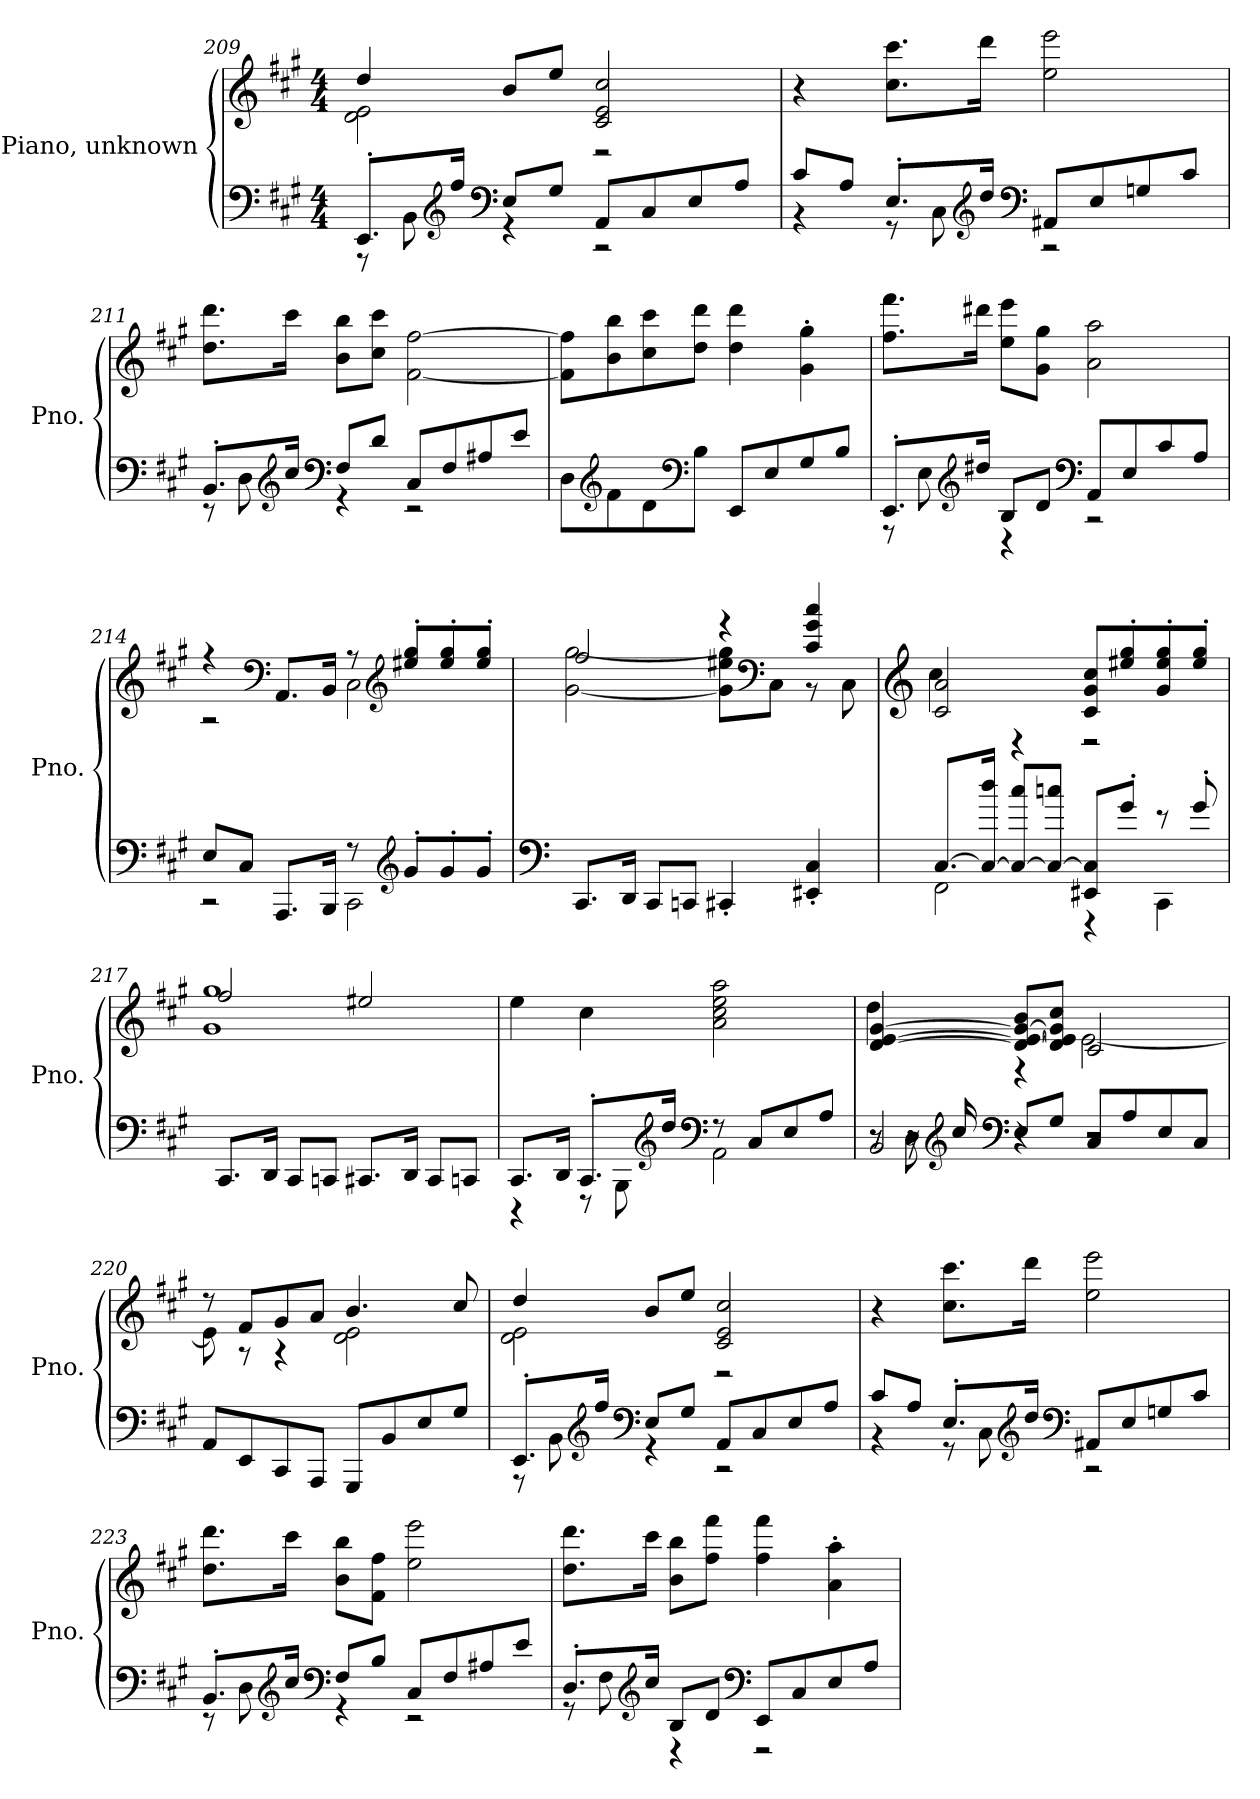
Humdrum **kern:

**kern	**kern
*part1	*part1
*staff2	*staff1
*I"Piano, unknown	*
*I'Pno.	*
*clefF4	*clefG2
*k[f#c#g#]	*k[f#c#g#]
*M4/4	*M4/4
=209	=209
*^	*^
8.EE'/L	8r	4dd/	2d\ 2e\
.	8BB\	.	.
*clefG2	*	*	*
16ff#/Jk	.	.	.
*clefF4	*	*	*
8E/L	4r	8b/L	.
8G#/J	.	8ee/J	.
8AA/L	2r	2c#/ 2e/ 2cc#/	2r
8C#/	.	.	.
8E/	.	.	.
8A/J	.	.	.
*	*	*v	*v
!!LO:LB:g=z
=210	=210	=210
8c#/L	4r	4r
8A/J	.	.
8.E'/L	8r	8.cc#\ 8.ccc#\L
.	8C#\	.
*clefG2	*	*
16dd/Jk	.	16ddd\Jk
*clefF4	*	*
8AA#X/L	2r	2ee\ 2eee\
8E/	.	.
8Gn/	.	.
8c#/J	.	.
=211	=211	=211
8.BB'/L	8r	8.dd\ 8.ddd\L
.	8D\	.
*clefG2	*	*
16cc#/Jk	.	16ccc#\Jk
*clefF4	*	*
8F#/L	4r	8b\ 8bb\L
8d/J	.	8cc#\ 8ccc#\J
8C#/L	2r	[2f#\ [2ff#\
8F#/	.	.
8A#X/	.	.
8e/J	.	.
*v	*v	*
=212	=212
8D\L	8f#\] 8ff#\]L
*clefG2	*
8f#\	8b\ 8bb\
8d\	8cc#\ 8ccc#\
*clefF4	*
8B\J	8dd\ 8ddd\J
8EE/L	4dd\ 4ddd\
8E/	.
8G#/	4g#\' 4gg#\'
8B/J	.
!!LO:LB:g=z
=213	=213
*^	*
8.EE'/L	8r	8.ff#\ 8.fff#\L
.	8E\	.
*clefG2	*	*
16dd#X/Jk	.	16ddd#X\Jk
8B/L	4r	8ee\ 8eee\L
8d/J	.	8g#\ 8gg#\J
*clefF4	*	*
8AA/L	2r	2a\ 2aa\
8E/	.	.
8c#/	.	.
8A/J	.	.
=214	=214	=214
*	*	*^
8E/L	2r	4r	2r
8C#/J	.	.	.
*	*	*clefF4	*
8.AAA/L	.	8.AA/L	.
16BBB/Jk	.	16BB/Jk	.
8r	2CC#\	8r	2C#\
*clefG2	*	*clefG2	*
8g#'/L	.	8ee#X/' 8gg#/'L	.
8g#'/	.	8ee#/' 8gg#/'	.
8g#'/J	.	8ee#/' 8gg#/'J	.
*v	*v	*	*
=215	=215	=215
*clefF4	*	*
8.CC#/L	2ff#/	[2g#\ [2gg#\
16DD/Jk	.	.
8CC#/L	.	.
8CCn/J	.	.
4CC#X'/	4r	8g#\] 8ee#X\ 8gg#\]L
*	*clefF4	*
.	.	8C#\J
4EE#X/' 4C#/'	4c#/ 4g#/ 4cc#/	8r
.	.	8C#\
!!LO:LB:g=z	!!
=216	=216	=216
*	*clefG2	*
*^	*	*
[8.C#/L	2FF#\	2c#/ 2a/	4cc#\
16C#/_ 16dd/Jk	.	.	.
8C#/_ 8cc#/L	.	.	4r
8C#/_ 8ccn/J	.	.	.
8EE#X/ 8C#/]L	4r	8c#/ 8g#/ 8cc#/L	2r
8g#'/J	.	8ee#X/' 8gg#/'	.
8r	4CC#\	8g#/' 8ee#/' 8gg#/'	.
8g#'/	.	8ee#/' 8gg#/'J	.
*v	*v	*	*
=217	=217	=217
8.CC#/L	2ff#/	1g# 1gg#
16DD/Jk	.	.
8CC#/L	.	.
8CCn/J	.	.
8.CC#X/L	2ee#X/	.
16DD/Jk	.	.
8CC#/L	.	.
8CCn/J	.	.
*	*v	*v
=218	=218
*^	*
8.CC#/L	4r	4ee\
16DD/Jk	.	.
8.CC#'/L	8r	4cc#\
.	8BBB\	.
*clefG2	*	*
16dd/Jk	.	.
*clefF4	*	*
8r	2AA\	2a\ 2cc#\ 2ee\ 2aa\
8C#/L	.	.
8E/	.	.
8A/J	.	.
!!LO:LB:g=z
=219	=219	=219
*	*^	*^
8r	8r	2BB/	[4d/ [4e/ [4g#/	4dd\
16r	8D\	.	.	.
*clefG2	*	*	*	*
16cc#/	.	.	.	.
*clefF4	*	*	*	*
8E/L	4r	.	8d/_ 8e/_ 8g#/_ 8b/L	4r
8G#/J	.	.	8d/] 8e/] 8g#/] 8cc#/J	.
8C#/L	2r	2r	2c#/	[2e\
8A/	.	.	.	.
8E/	.	.	.	.
8C#/J	.	.	.	.
*v	*v	*v	*	*
=220	=220	=220
8AA/L	8r	8e\]
8EE/	8f#/L	8r
8CC#/	8g#/	4r
8AAA/J	8a/J	.
8GGG#/L	4.b/	2d\ 2e\
8BB/	.	.
8E/	.	.
8G#/J	8cc#/	.
=221	=221	=221
*^	*	*
8.EE'/L	8r	4dd/	2d\ 2e\
.	8BB\	.	.
*clefG2	*	*	*
16ff#/Jk	.	.	.
*clefF4	*	*	*
8E/L	4r	8b/L	.
8G#/J	.	8ee/J	.
8AA/L	2r	2c#/ 2e/ 2cc#/	2r
8C#/	.	.	.
8E/	.	.	.
8A/J	.	.	.
*	*	*v	*v
!!LO:PB:g=z
=222	=222	=222
8c#/L	4r	4r
8A/J	.	.
8.E'/L	8r	8.cc#\ 8.ccc#\L
.	8C#\	.
*clefG2	*	*
16dd/Jk	.	16ddd\Jk
*clefF4	*	*
8AA#X/L	2r	2ee\ 2eee\
8E/	.	.
8Gn/	.	.
8c#/J	.	.
=223	=223	=223
8.BB'/L	8r	8.dd\ 8.ddd\L
.	8D\	.
*clefG2	*	*
16cc#/Jk	.	16ccc#\Jk
*clefF4	*	*
8F#/L	4r	8b\ 8bb\L
8B/J	.	8f#\ 8ff#\J
8C#/L	2r	2ee\ 2eee\
8F#/	.	.
8A#X/	.	.
8e/J	.	.
=224	=224	=224
8.D'/L	8r	8.dd\ 8.ddd\L
.	8F#\	.
*clefG2	*	*
16cc#/Jk	.	16ccc#\Jk
8B/L	4r	8b\ 8bb\L
8d/J	.	8ff#\ 8fff#\J
*clefF4	*	*
8EE/L	2r	4ff#\ 4fff#\
8C#/	.	.
8E/	.	4a\' 4aa\'
8A/J	.	.
*v	*v	*
=	=
*-	*-
